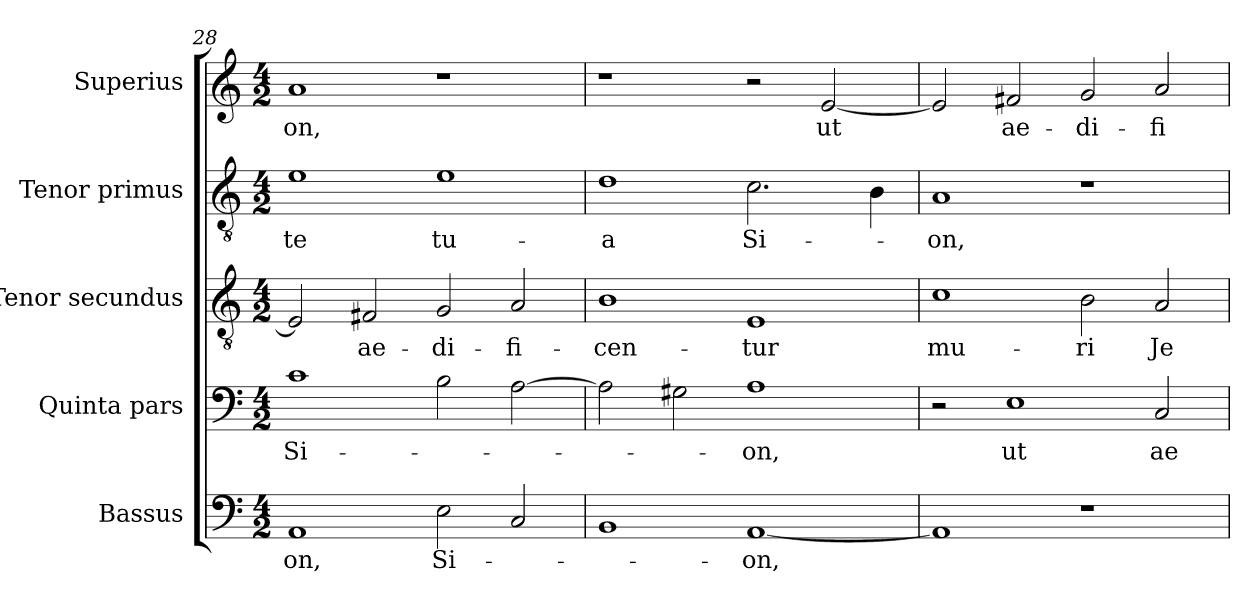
**kern	**text	**kern	**text	**kern	**text	**kern	**text	**kern	**text
*part5	*part5	*part4	*part4	*part3	*part3	*part2	*part2	*part1	*part1
*staff5	*staff5	*staff4	*staff4	*staff3	*staff3	*staff2	*staff2	*staff1	*staff1
*I"Bassus	*	*I"Quinta pars	*	*I"Tenor secundus	*	*I"Tenor primus	*	*I"Superius	*
*I'B.	*	*I'Q.	*	*I'T. S.	*	*I'T. P.	*	*I'S.	*
*clefF4	*	*clefF4	*	*clefGv2	*	*clefGv2	*	*clefG2	*
*M4/2	*	*M4/2	*	*M4/2	*	*M4/2	*	*M4/2	*
=28	=28	=28	=28	=28	=28	=28	=28	=28	=28
!	!LO:LY:b:cj	!	!LO:LY:b:cj	!	!	!	!LO:LY:b:cj	!	!LO:LY:b:cj
1AA	-on,	1c	Si-	2E/]	.	1e	-te	1a	-on,
!	!	!	!	!	!LO:LY:b:cj	!	!	!	!
.	.	.	.	2F#X/	ae-	.	.	.	.
!	!LO:LY:b:cj	!	!	!	!LO:LY:b:cj	!	!LO:LY:b:cj	!	!
2E\	Si-	2B\	.	2G/	-di-	1e	tu-	1r	.
!	!	!	!	!	!LO:LY:b:cj	!	!	!	!
2C/	.	[>2A\	.	2A/	-fi-	.	.	.	.
=29	=29	=29	=29	=29	=29	=29	=29	=29	=29
!	!	!	!	!	!LO:LY:b:cj	!	!LO:LY:b:cj	!	!
1BB	.	2A\]	.	1B	-cen-	1d	-a	1r	.
.	.	2G#X\	.	.	.	.	.	.	.
!	!LO:LY:b:cj	!	!LO:LY:b:cj	!	!LO:LY:b:cj	!	!LO:LY:b:cj	!	!
[>1AA	-on,	1A	-on,	1E	-tur	2.c\	Si-	2r	.
!	!	!	!	!	!	!	!	!	!LO:LY:b:cj
.	.	.	.	.	.	.	.	[>2e/	ut
.	.	.	.	.	.	4B\	.	.	.
!!LO:PB:g=z
=30	=30	=30	=30	=30	=30	=30	=30	=30	=30
!	!	!	!	!	!LO:LY:b:cj	!	!LO:LY:b:cj	!	!
1AA]	.	2r	.	1c	mu-	1A	-on,	2e/]	.
!	!	!	!LO:LY:b:cj	!	!	!	!	!	!LO:LY:b:cj
.	.	1E	ut	.	.	.	.	2f#X/	ae-
!	!	!	!	!	!LO:LY:b:cj	!	!	!	!LO:LY:b:cj
1r	.	.	.	2B\	-ri	1r	.	2g/	-di-
!	!	!	!LO:LY:b:cj	!	!LO:LY:b:cj	!	!	!	!LO:LY:b:cj
.	.	2C/	ae-	2A/	Je-	.	.	2a/	-fi-
=	=	=	=	=	=	=	=	=	=
*-	*-	*-	*-	*-	*-	*-	*-	*-	*-
